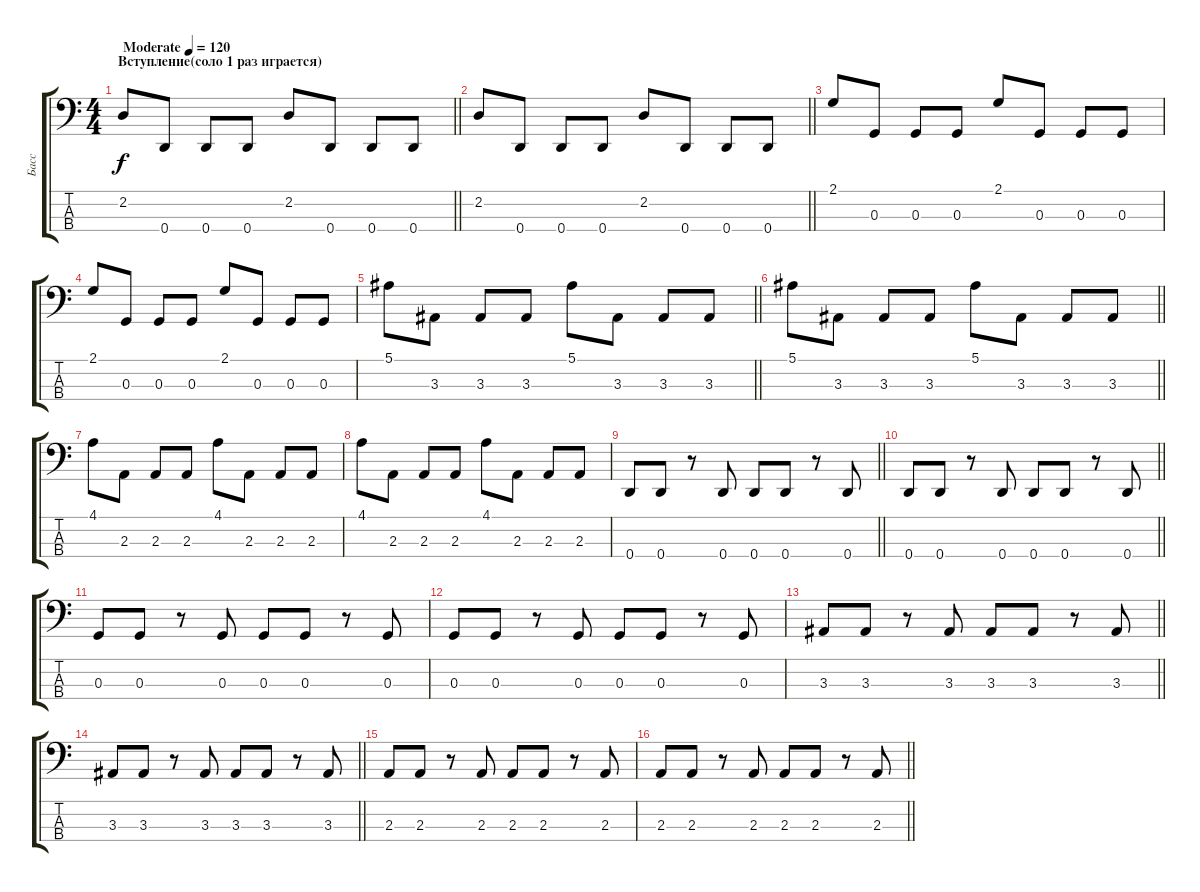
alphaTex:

\track ("Басс" "Басс") {instrument electricbassfinger}
\staff {score tabs}
\tuning (F2 C2 G1 D1) {hide}
\ts (4 4)
\section ("" "Вступление(соло 1 раз играется)")
\tempo (120 "Moderate")
\clef f4
\barLineRight lightlight
\ks c
2.2.8{dy f instrument electricbassfinger} 0.4.8 0.4.8 0.4.8 2.2.8 0.4.8 0.4.8 0.4.8 |
\barLineRight lightlight
2.2.8 0.4.8 0.4.8 0.4.8 2.2.8 0.4.8 0.4.8 0.4.8 |
2.1.8 0.3.8 0.3.8 0.3.8 2.1.8 0.3.8 0.3.8 0.3.8 |
2.1.8 0.3.8 0.3.8 0.3.8 2.1.8 0.3.8 0.3.8 0.3.8 |
\barLineRight lightlight
5.1.8 3.3.8 3.3.8 3.3.8 5.1.8 3.3.8 3.3.8 3.3.8 |
\barLineRight lightlight
5.1.8 3.3.8 3.3.8 3.3.8 5.1.8 3.3.8 3.3.8 3.3.8 |
4.1.8 2.3.8 2.3.8 2.3.8 4.1.8 2.3.8 2.3.8 2.3.8 |
4.1.8 2.3.8 2.3.8 2.3.8 4.1.8 2.3.8 2.3.8 2.3.8 |
\barLineRight lightlight
0.4.8 0.4.8 r.8 0.4.8 0.4.8 0.4.8 r.8 0.4.8 |
\barLineRight lightlight
0.4.8 0.4.8 r.8 0.4.8 0.4.8 0.4.8 r.8 0.4.8 |
0.3.8 0.3.8 r.8 0.3.8 0.3.8 0.3.8 r.8 0.3.8 |
0.3.8 0.3.8 r.8 0.3.8 0.3.8 0.3.8 r.8 0.3.8 |
\barLineRight lightlight
3.3.8 3.3.8 r.8 3.3.8 3.3.8 3.3.8 r.8 3.3.8 |
\barLineRight lightlight
3.3.8 3.3.8 r.8 3.3.8 3.3.8 3.3.8 r.8 3.3.8 |
2.3.8 2.3.8 r.8 2.3.8 2.3.8 2.3.8 r.8 2.3.8 |
\barLineRight lightlight
2.3.8 2.3.8 r.8 2.3.8 2.3.8 2.3.8 r.8 2.3.8
